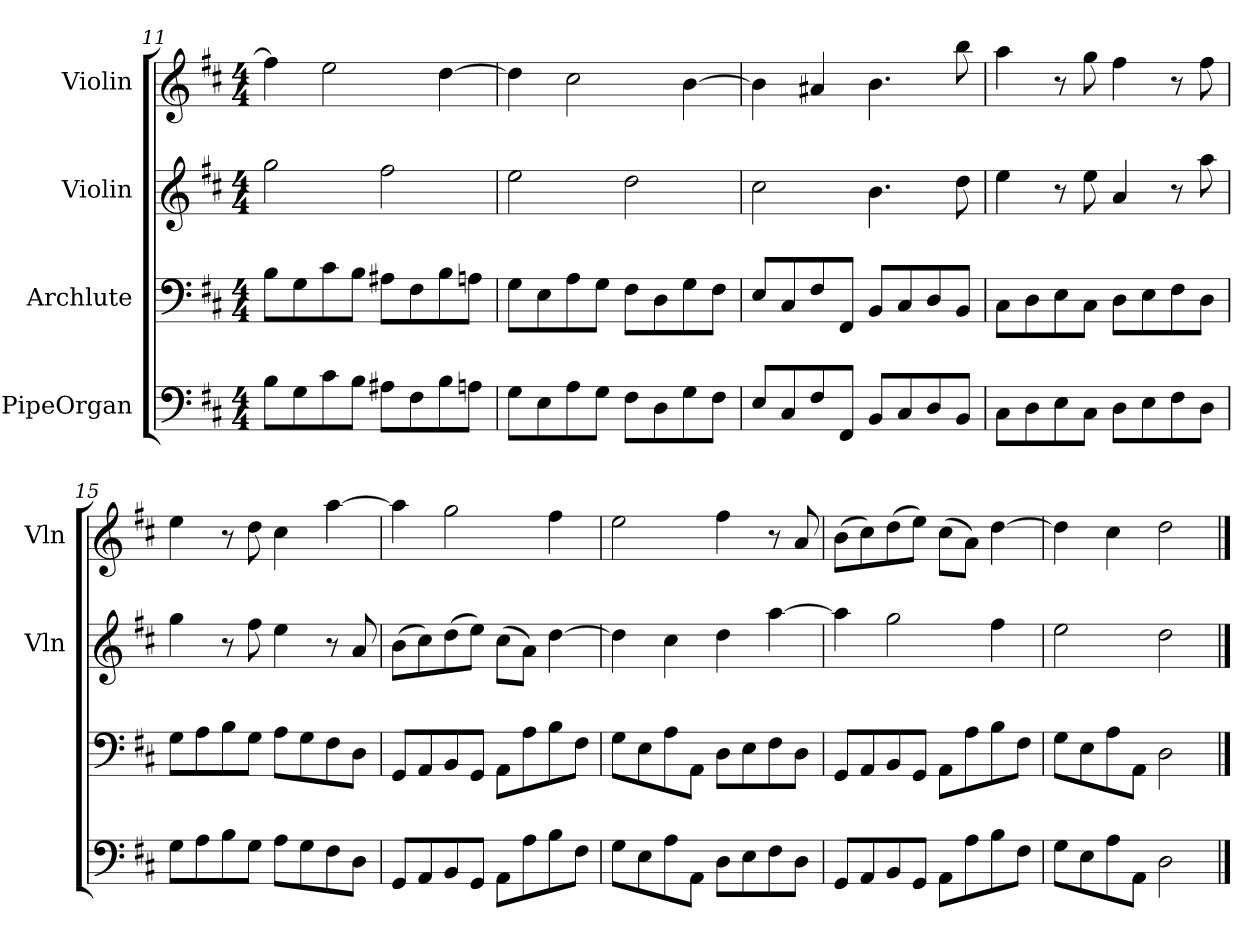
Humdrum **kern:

**kern	**kern	**kern	**kern
*part4	*part3	*part2	*part1
*staff4	*staff3	*staff2	*staff1
*I"PipeOrgan	*I"Archlute	*I"Violin	*I"Violin
*	*	*I'Vln	*I'Vln
*clefF4	*clefF4	*clefG2	*clefG2
*k[f#c#]	*k[f#c#]	*k[f#c#]	*k[f#c#]
*D:	*D:	*D:	*D:
*M4/4	*M4/4	*M4/4	*M4/4
=11	=11	=11	=11
8B\L	8B\L	2gg\	4ff#\]
8G\	8G\	.	.
8c#\	8c#\	.	2ee\
8B\J	8B\J	.	.
8A#X\L	8A#X\L	2ff#\	.
8F#\	8F#\	.	.
8B\	8B\	.	[4dd\
8An\J	8An\J	.	.
=12	=12	=12	=12
8G\L	8G\L	2ee\	4dd\]
8E\	8E\	.	.
8A\	8A\	.	2cc#\
8G\J	8G\J	.	.
8F#\L	8F#\L	2dd\	.
8D\	8D\	.	.
8G\	8G\	.	[4b\
8F#\J	8F#\J	.	.
=13	=13	=13	=13
8E/L	8E/L	2cc#\	4b\]
8C#/	8C#/	.	.
8F#/	8F#/	.	4a#X/
8FF#/J	8FF#/J	.	.
8BB/L	8BB/L	4.b\	4.b\
8C#/	8C#/	.	.
8D/	8D/	.	.
8BB/J	8BB/J	8dd\	8bb\
=14	=14	=14	=14
8C#\L	8C#\L	4ee\	4aa\
8D\	8D\	.	.
8E\	8E\	8r	8r
8C#\J	8C#\J	8ee\	8gg\
8D\L	8D\L	4a/	4ff#\
8E\	8E\	.	.
8F#\	8F#\	8r	8r
8D\J	8D\J	8aa\	8ff#\
=15	=15	=15	=15
8G\L	8G\L	4gg\	4ee\
8A\	8A\	.	.
8B\	8B\	8r	8r
8G\J	8G\J	8ff#\	8dd\
8A\L	8A\L	4ee\	4cc#\
8G\	8G\	.	.
8F#\	8F#\	8r	[4aa\
8D\J	8D\J	8a/	.
=16	=16	=16	=16
8GG/L	8GG/L	(8b\L	4aa\]
8AA/	8AA/	8cc#\)	.
8BB/	8BB/	(8dd\	2gg\
8GG/J	8GG/J	8ee\J)	.
8AA\L	8AA\L	(8cc#\L	.
8A\	8A\	8a\J)	.
8B\	8B\	[4dd\	4ff#\
8F#\J	8F#\J	.	.
=17	=17	=17	=17
8G\L	8G\L	4dd\]	2ee\
8E\	8E\	.	.
8A\	8A\	4cc#\	.
8AA\J	8AA\J	.	.
8D\L	8D\L	4dd\	4ff#\
8E\	8E\	.	.
8F#\	8F#\	[4aa\	8r
8D\J	8D\J	.	8a/
=18	=18	=18	=18
8GG/L	8GG/L	4aa\]	(8b\L
8AA/	8AA/	.	8cc#\)
8BB/	8BB/	2gg\	(8dd\
8GG/J	8GG/J	.	8ee\J)
8AA\L	8AA\L	.	(8cc#\L
8A\	8A\	.	8a\J)
8B\	8B\	4ff#\	[4dd\
8F#\J	8F#\J	.	.
=19	=19	=19	=19
8G\L	8G\L	2ee\	4dd\]
8E\	8E\	.	.
8A\	8A\	.	4cc#\
8AA\J	8AA\J	.	.
2D\	2D\	2dd\	2dd\
==	==	==	==
*-	*-	*-	*-
